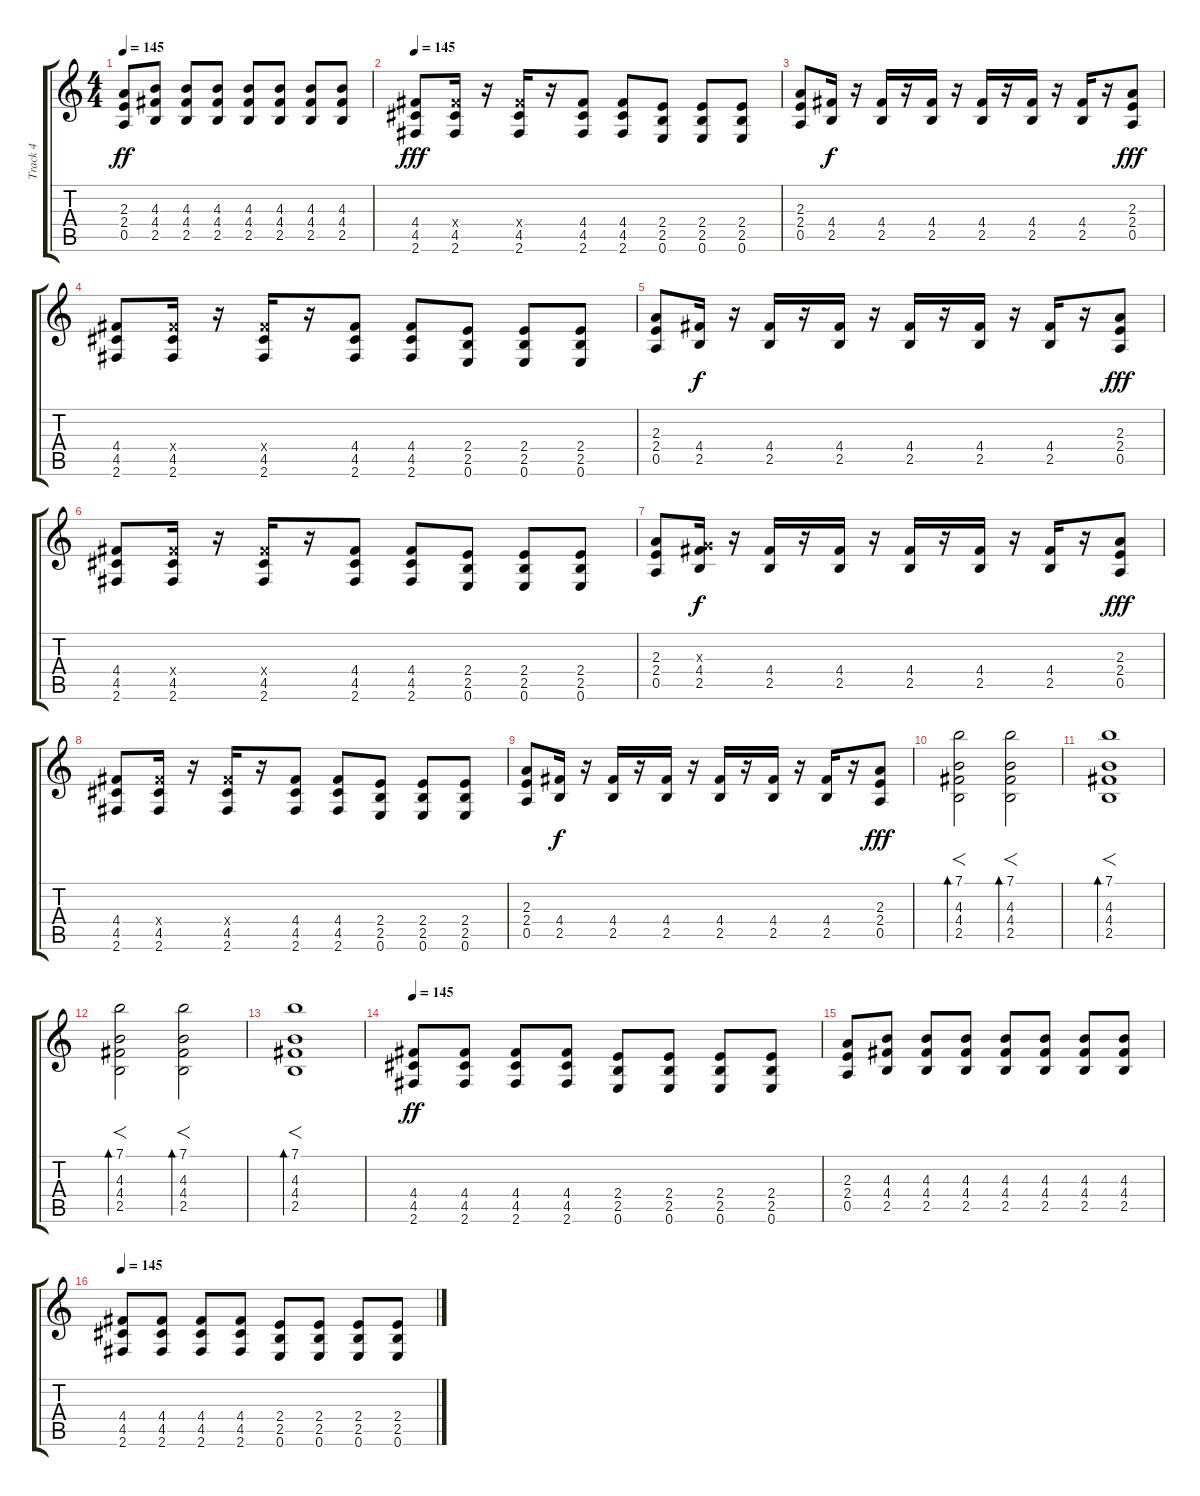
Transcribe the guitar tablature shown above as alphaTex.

\track ("Track 4" "Track 4") {instrument distortionguitar}
\staff {score tabs}
\tuning (E4 B3 G3 D3 A2 E2) {hide}
\ts (4 4)
\tempo 145
\clef g2
\ks c
(2.3 2.4 0.5).8{dy ff} (4.3 4.4 2.5).8 (4.3 4.4 2.5).8 (4.3 4.4 2.5).8 (4.3 4.4 2.5).8 (4.3 4.4 2.5).8 (4.3 4.4 2.5).8 (4.3 4.4 2.5).8 |
\tempo 145
(4.4 4.5 2.6).8{dy fff} (4.4{x} 4.5 2.6).16 r.16 (4.4{x} 4.5 2.6).16 r.16 (4.4 4.5 2.6).8 (4.4 4.5 2.6).8 (2.4 2.5 0.6).8 (2.4 2.5 0.6).8 (2.4 2.5 0.6).8 |
(2.3 2.4 0.5).8 (4.4 2.5).16{dy f} r.16 (4.4 2.5).16 r.16 (4.4 2.5).16 r.16 (4.4 2.5).16 r.16 (4.4 2.5).16 r.16 (4.4 2.5).16 r.16 (2.3 2.4 0.5).8{dy fff} |
(4.4 4.5 2.6).8 (4.4{x} 4.5 2.6).16 r.16 (4.4{x} 4.5 2.6).16 r.16 (4.4 4.5 2.6).8 (4.4 4.5 2.6).8 (2.4 2.5 0.6).8 (2.4 2.5 0.6).8 (2.4 2.5 0.6).8 |
(2.3 2.4 0.5).8 (4.4 2.5).16{dy f} r.16 (4.4 2.5).16 r.16 (4.4 2.5).16 r.16 (4.4 2.5).16 r.16 (4.4 2.5).16 r.16 (4.4 2.5).16 r.16 (2.3 2.4 0.5).8{dy fff} |
(4.4 4.5 2.6).8 (4.4{x} 4.5 2.6).16 r.16 (4.4{x} 4.5 2.6).16 r.16 (4.4 4.5 2.6).8 (4.4 4.5 2.6).8 (2.4 2.5 0.6).8 (2.4 2.5 0.6).8 (2.4 2.5 0.6).8 |
(2.3 2.4 0.5).8 (0.3{x} 4.4 2.5).16{dy f} r.16 (4.4 2.5).16 r.16 (4.4 2.5).16 r.16 (4.4 2.5).16 r.16 (4.4 2.5).16 r.16 (4.4 2.5).16 r.16 (2.3 2.4 0.5).8{dy fff} |
(4.4 4.5 2.6).8 (4.4{x} 4.5 2.6).16 r.16 (4.4{x} 4.5 2.6).16 r.16 (4.4 4.5 2.6).8 (4.4 4.5 2.6).8 (2.4 2.5 0.6).8 (2.4 2.5 0.6).8 (2.4 2.5 0.6).8 |
(2.3 2.4 0.5).8 (4.4 2.5).16{dy f} r.16 (4.4 2.5).16 r.16 (4.4 2.5).16 r.16 (4.4 2.5).16 r.16 (4.4 2.5).16 r.16 (4.4 2.5).16 r.16 (2.3 2.4 0.5).8{dy fff} |
(7.1 4.3 4.4 2.5).2{f bd 60} (7.1 4.3 4.4 2.5).2{f bd 60} |
(7.1 4.3 4.4 2.5).1{f bd 60} |
(7.1 4.3 4.4 2.5).2{f bd 60} (7.1 4.3 4.4 2.5).2{f bd 60} |
(7.1 4.3 4.4 2.5).1{f bd 60} |
\tempo 145
(4.4 4.5 2.6).8{dy ff} (4.4 4.5 2.6).8 (4.4 4.5 2.6).8 (4.4 4.5 2.6).8 (2.4 2.5 0.6).8 (2.4 2.5 0.6).8 (2.4 2.5 0.6).8 (2.4 2.5 0.6).8 |
(2.3 2.4 0.5).8 (4.3 4.4 2.5).8 (4.3 4.4 2.5).8 (4.3 4.4 2.5).8 (4.3 4.4 2.5).8 (4.3 4.4 2.5).8 (4.3 4.4 2.5).8 (4.3 4.4 2.5).8 |
\tempo 145
(4.4 4.5 2.6).8 (4.4 4.5 2.6).8 (4.4 4.5 2.6).8 (4.4 4.5 2.6).8 (2.4 2.5 0.6).8 (2.4 2.5 0.6).8 (2.4 2.5 0.6).8 (2.4 2.5 0.6).8
